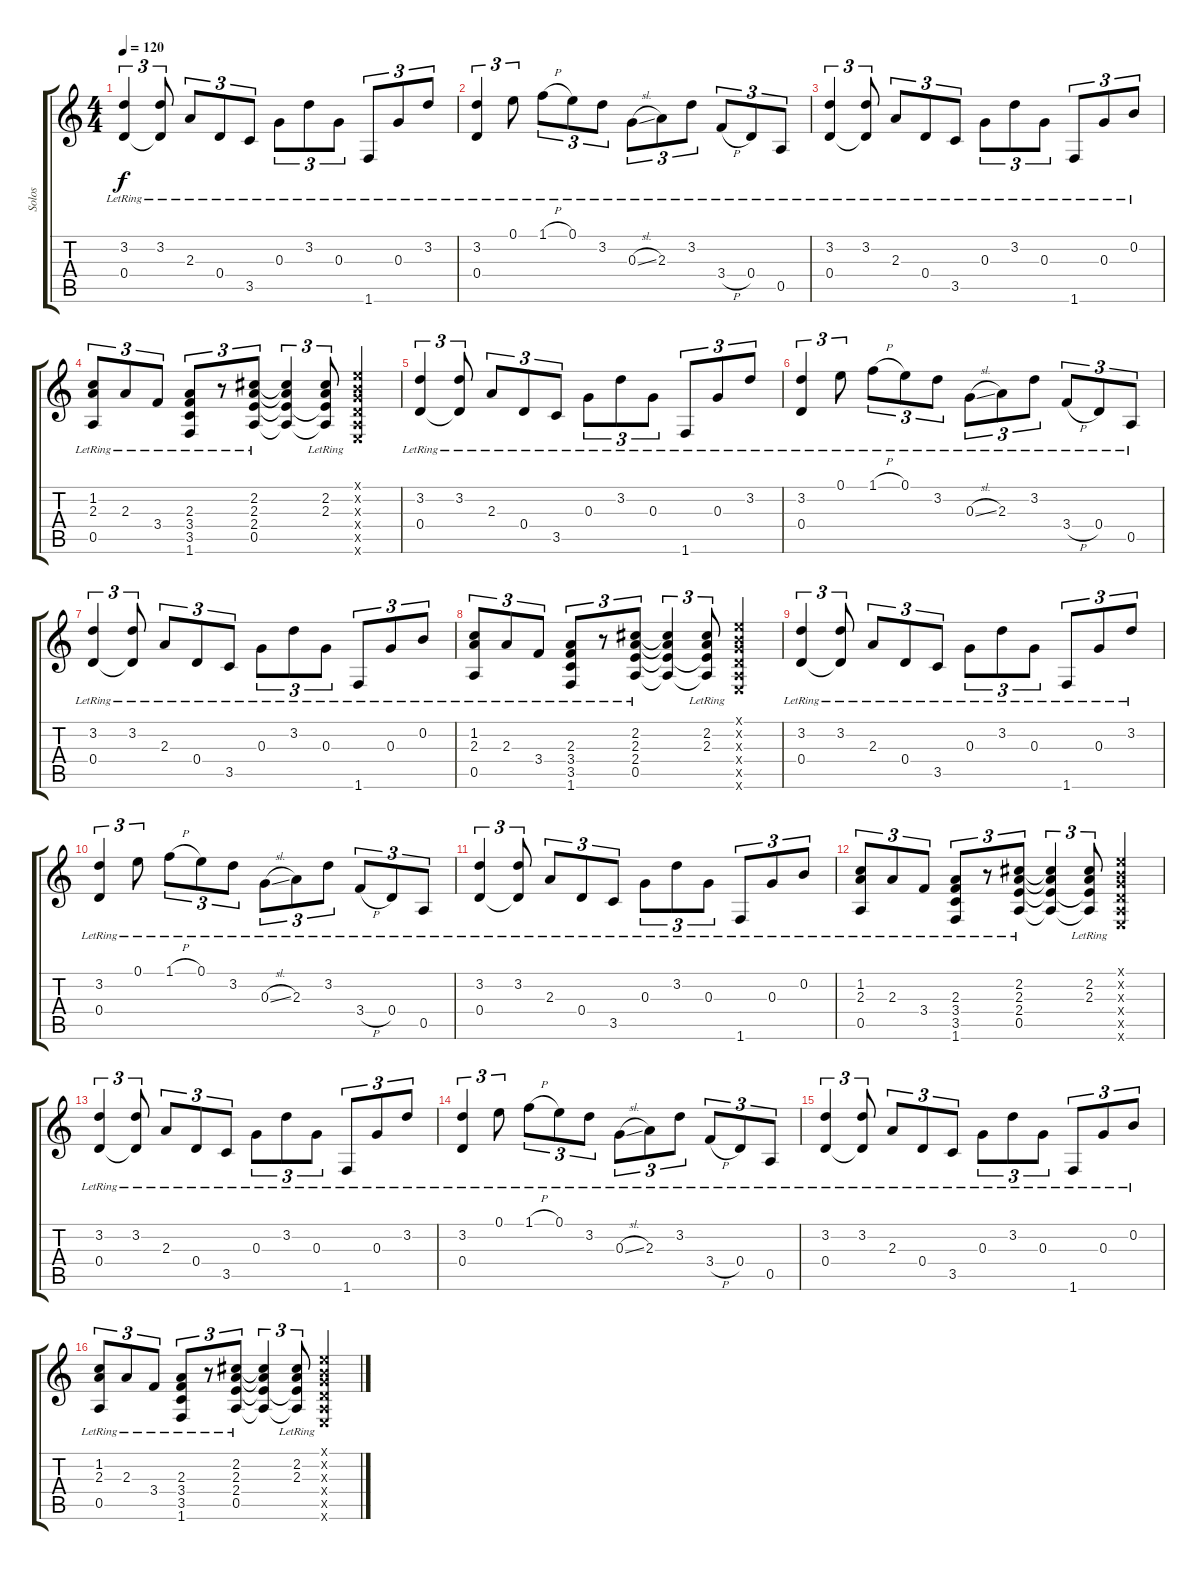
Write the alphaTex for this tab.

\track ("Solos" "Solos") {instrument electricguitarjazz}
\staff {score tabs}
\tuning (E4 B3 G3 D3 A2 E2) {hide}
\ts (4 4)
\tempo 120
\clef g2
\ks c
(3.2{lr} 0.4{lr}).4{tu (3 2) dy f volume 12 instrument acousticguitarsteel} (3.2{lr} 0.4{t}).8{tu (3 2)} 2.3{lr}.8{tu (3 2)} 0.4{lr}.8{tu (3 2)} 3.5{lr}.8{tu (3 2)} 0.3{lr}.8{tu (3 2)} 3.2{lr}.8{tu (3 2)} 0.3{lr}.8{tu (3 2)} 1.6{lr}.8{tu (3 2)} 0.3{lr}.8{tu (3 2)} 3.2{lr}.8{tu (3 2)} |
(3.2{lr} 0.4{lr}).4{tu (3 2)} 0.1{lr}.8{tu (3 2)} 1.1{h lr}.8{tu (3 2)} 0.1{lr}.8{tu (3 2)} 3.2{lr}.8{tu (3 2)} 0.3{sl lr}.8{tu (3 2)} 2.3{lr}.8{tu (3 2)} 3.2{lr}.8{tu (3 2)} 3.4{h lr}.8{tu (3 2)} 0.4{lr}.8{tu (3 2)} 0.5{lr}.8{tu (3 2)} |
(3.2{lr} 0.4{lr}).4{tu (3 2)} (3.2{lr} 0.4{t}).8{tu (3 2)} 2.3{lr}.8{tu (3 2)} 0.4{lr}.8{tu (3 2)} 3.5{lr}.8{tu (3 2)} 0.3{lr}.8{tu (3 2)} 3.2{lr}.8{tu (3 2)} 0.3{lr}.8{tu (3 2)} 1.6{lr}.8{tu (3 2)} 0.3{lr}.8{tu (3 2)} 0.2{lr}.8{tu (3 2)} |
(1.2{lr} 2.3{lr} 0.5{lr}).8{tu (3 2)} 2.3{lr}.8{tu (3 2)} 3.4{lr}.8{tu (3 2)} (2.3{lr} 3.4{lr} 3.5{lr} 1.6{lr}).8{tu (3 2)} r.8{tu (3 2)} (2.2{lr} 2.3{lr} 2.4{lr} 0.5{lr}).8{tu (3 2)} (2.2{t} 2.3{t} 2.4{t} 0.5{t}).4{tu (3 2)} (2.2{lr} 2.3{lr} 2.4{t} 0.5{t}).8{tu (3 2)} (0.1{x} 0.2{x} 0.3{x} 0.4{x} 0.5{x} 0.6{x}).4 |
(3.2{lr} 0.4{lr}).4{tu (3 2) instrument acousticguitarsteel} (3.2{lr} 0.4{t}).8{tu (3 2)} 2.3{lr}.8{tu (3 2)} 0.4{lr}.8{tu (3 2)} 3.5{lr}.8{tu (3 2)} 0.3{lr}.8{tu (3 2)} 3.2{lr}.8{tu (3 2)} 0.3{lr}.8{tu (3 2)} 1.6{lr}.8{tu (3 2)} 0.3{lr}.8{tu (3 2)} 3.2{lr}.8{tu (3 2)} |
(3.2{lr} 0.4{lr}).4{tu (3 2)} 0.1{lr}.8{tu (3 2)} 1.1{h lr}.8{tu (3 2)} 0.1{lr}.8{tu (3 2)} 3.2{lr}.8{tu (3 2)} 0.3{sl lr}.8{tu (3 2)} 2.3{lr}.8{tu (3 2)} 3.2{lr}.8{tu (3 2)} 3.4{h lr}.8{tu (3 2)} 0.4{lr}.8{tu (3 2)} 0.5{lr}.8{tu (3 2)} |
(3.2{lr} 0.4{lr}).4{tu (3 2)} (3.2{lr} 0.4{t}).8{tu (3 2)} 2.3{lr}.8{tu (3 2)} 0.4{lr}.8{tu (3 2)} 3.5{lr}.8{tu (3 2)} 0.3{lr}.8{tu (3 2)} 3.2{lr}.8{tu (3 2)} 0.3{lr}.8{tu (3 2)} 1.6{lr}.8{tu (3 2)} 0.3{lr}.8{tu (3 2)} 0.2{lr}.8{tu (3 2)} |
(1.2{lr} 2.3{lr} 0.5{lr}).8{tu (3 2)} 2.3{lr}.8{tu (3 2)} 3.4{lr}.8{tu (3 2)} (2.3{lr} 3.4{lr} 3.5{lr} 1.6{lr}).8{tu (3 2)} r.8{tu (3 2)} (2.2{lr} 2.3{lr} 2.4{lr} 0.5{lr}).8{tu (3 2)} (2.2{t} 2.3{t} 2.4{t} 0.5{t}).4{tu (3 2)} (2.2{lr} 2.3{lr} 2.4{t} 0.5{t}).8{tu (3 2)} (0.1{x} 0.2{x} 0.3{x} 0.4{x} 0.5{x} 0.6{x}).4 |
(3.2{lr} 0.4{lr}).4{tu (3 2) volume 11 instrument acousticguitarsteel} (3.2{lr} 0.4{t}).8{tu (3 2)} 2.3{lr}.8{tu (3 2)} 0.4{lr}.8{tu (3 2)} 3.5{lr}.8{tu (3 2)} 0.3{lr}.8{tu (3 2)} 3.2{lr}.8{tu (3 2)} 0.3{lr}.8{tu (3 2)} 1.6{lr}.8{tu (3 2)} 0.3{lr}.8{tu (3 2)} 3.2{lr}.8{tu (3 2)} |
(3.2{lr} 0.4{lr}).4{tu (3 2)} 0.1{lr}.8{tu (3 2)} 1.1{h lr}.8{tu (3 2)} 0.1{lr}.8{tu (3 2)} 3.2{lr}.8{tu (3 2)} 0.3{sl lr}.8{tu (3 2)} 2.3{lr}.8{tu (3 2)} 3.2{lr}.8{tu (3 2)} 3.4{h lr}.8{tu (3 2)} 0.4{lr}.8{tu (3 2)} 0.5{lr}.8{tu (3 2)} |
(3.2{lr} 0.4{lr}).4{tu (3 2)} (3.2{lr} 0.4{t}).8{tu (3 2)} 2.3{lr}.8{tu (3 2)} 0.4{lr}.8{tu (3 2)} 3.5{lr}.8{tu (3 2)} 0.3{lr}.8{tu (3 2)} 3.2{lr}.8{tu (3 2)} 0.3{lr}.8{tu (3 2)} 1.6{lr}.8{tu (3 2)} 0.3{lr}.8{tu (3 2)} 0.2{lr}.8{tu (3 2)} |
(1.2{lr} 2.3{lr} 0.5{lr}).8{tu (3 2)} 2.3{lr}.8{tu (3 2)} 3.4{lr}.8{tu (3 2)} (2.3{lr} 3.4{lr} 3.5{lr} 1.6{lr}).8{tu (3 2)} r.8{tu (3 2)} (2.2{lr} 2.3{lr} 2.4{lr} 0.5{lr}).8{tu (3 2)} (2.2{t} 2.3{t} 2.4{t} 0.5{t}).4{tu (3 2)} (2.2{lr} 2.3{lr} 2.4{t} 0.5{t}).8{tu (3 2)} (0.1{x} 0.2{x} 0.3{x} 0.4{x} 0.5{x} 0.6{x}).4 |
(3.2{lr} 0.4{lr}).4{tu (3 2) instrument acousticguitarsteel} (3.2{lr} 0.4{t}).8{tu (3 2)} 2.3{lr}.8{tu (3 2)} 0.4{lr}.8{tu (3 2)} 3.5{lr}.8{tu (3 2)} 0.3{lr}.8{tu (3 2)} 3.2{lr}.8{tu (3 2)} 0.3{lr}.8{tu (3 2)} 1.6{lr}.8{tu (3 2)} 0.3{lr}.8{tu (3 2)} 3.2{lr}.8{tu (3 2)} |
(3.2{lr} 0.4{lr}).4{tu (3 2)} 0.1{lr}.8{tu (3 2)} 1.1{h lr}.8{tu (3 2)} 0.1{lr}.8{tu (3 2)} 3.2{lr}.8{tu (3 2)} 0.3{sl lr}.8{tu (3 2)} 2.3{lr}.8{tu (3 2)} 3.2{lr}.8{tu (3 2)} 3.4{h lr}.8{tu (3 2)} 0.4{lr}.8{tu (3 2)} 0.5{lr}.8{tu (3 2)} |
(3.2{lr} 0.4{lr}).4{tu (3 2)} (3.2{lr} 0.4{t}).8{tu (3 2)} 2.3{lr}.8{tu (3 2)} 0.4{lr}.8{tu (3 2)} 3.5{lr}.8{tu (3 2)} 0.3{lr}.8{tu (3 2)} 3.2{lr}.8{tu (3 2)} 0.3{lr}.8{tu (3 2)} 1.6{lr}.8{tu (3 2)} 0.3{lr}.8{tu (3 2)} 0.2{lr}.8{tu (3 2)} |
(1.2{lr} 2.3{lr} 0.5{lr}).8{tu (3 2)} 2.3{lr}.8{tu (3 2)} 3.4{lr}.8{tu (3 2)} (2.3{lr} 3.4{lr} 3.5{lr} 1.6{lr}).8{tu (3 2)} r.8{tu (3 2)} (2.2{lr} 2.3{lr} 2.4{lr} 0.5{lr}).8{tu (3 2)} (2.2{t} 2.3{t} 2.4{t} 0.5{t}).4{tu (3 2)} (2.2{lr} 2.3{lr} 2.4{t} 0.5{t}).8{tu (3 2)} (0.1{x} 0.2{x} 0.3{x} 0.4{x} 0.5{x} 0.6{x}).4
